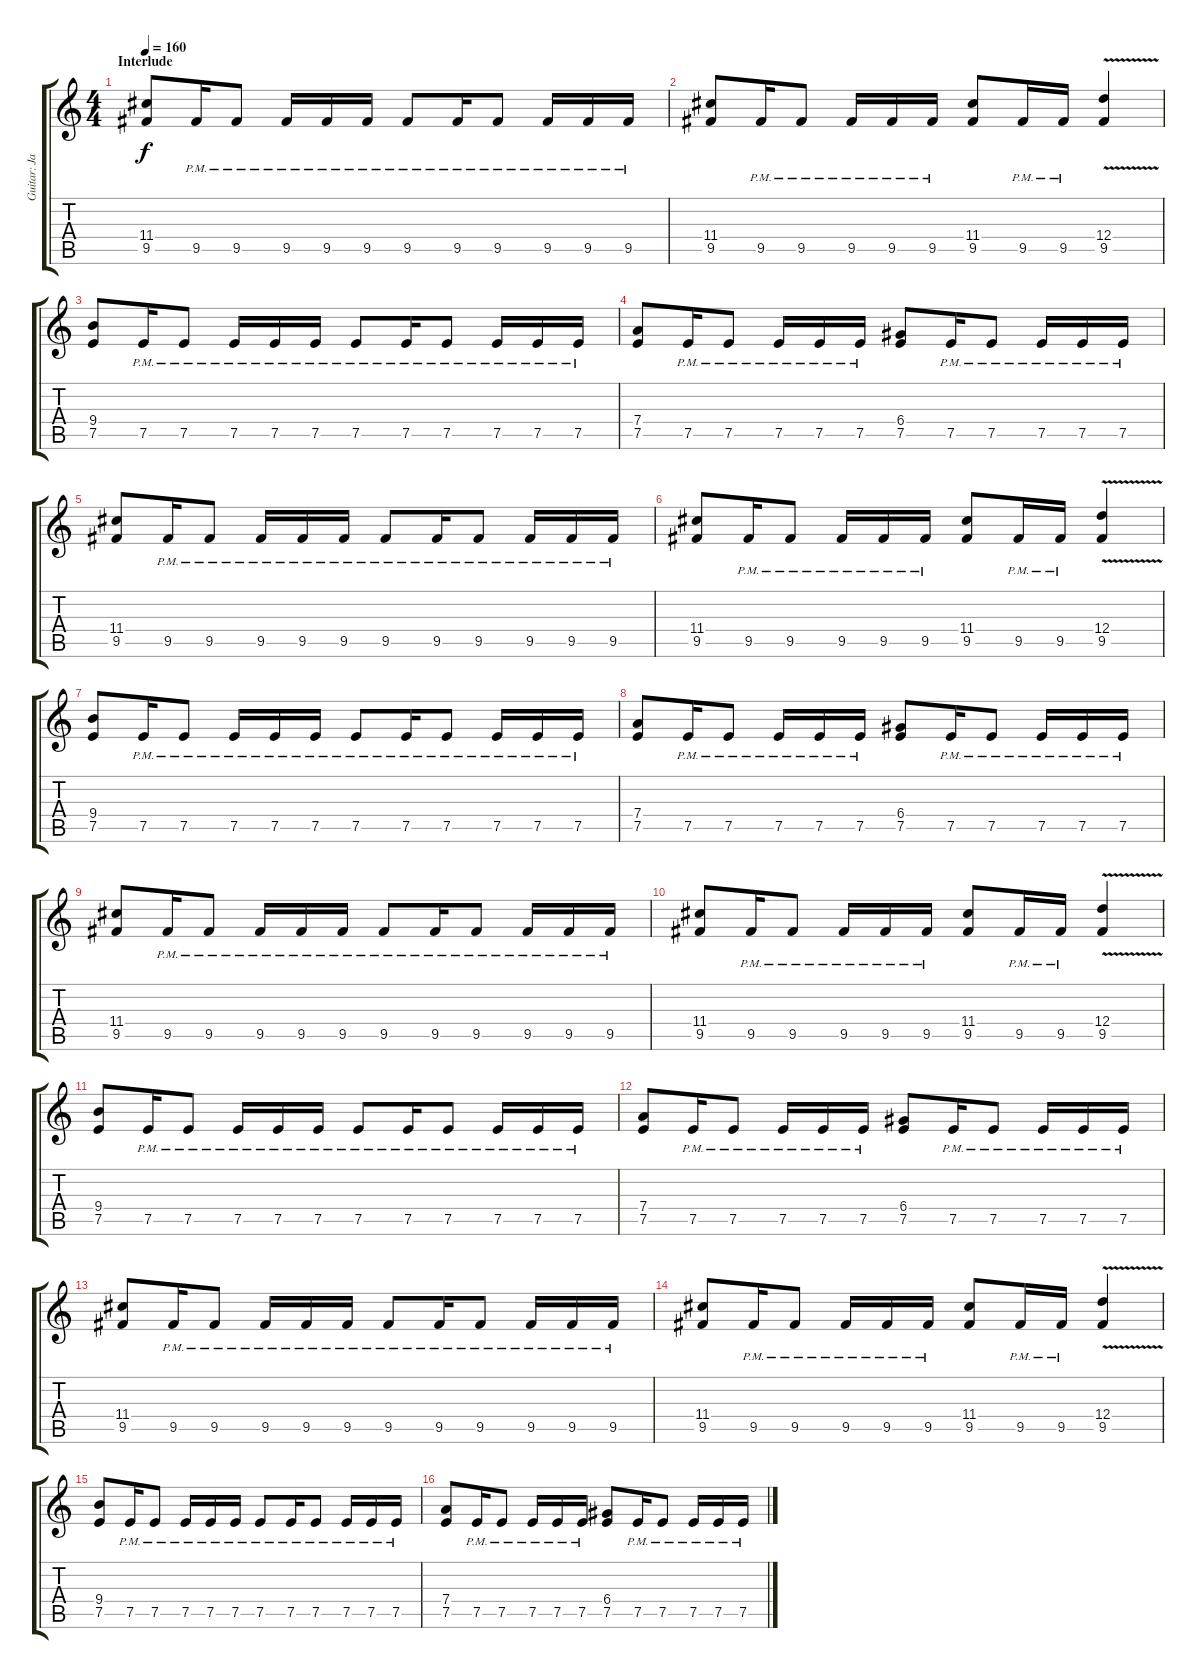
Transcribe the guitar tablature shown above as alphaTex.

\track ("Guitar: Jackie Slaughter" "Guitar: Ja") {instrument distortionguitar}
\staff {score tabs}
\tuning (E4 B3 G3 D3 A2 E2) {hide}
\ts (4 4)
\section ("" "Interlude")
\tempo 160
\clef g2
\ks c
(11.4 9.5).8{dy f} 9.5{pm}.16 9.5{pm}.8 9.5{pm}.16 9.5{pm}.16 9.5{pm}.16 9.5{pm}.8 9.5{pm}.16 9.5{pm}.8 9.5{pm}.16 9.5{pm}.16 9.5{pm}.16 |
(11.4 9.5).8 9.5{pm}.16 9.5{pm}.8 9.5{pm}.16 9.5{pm}.16 9.5{pm}.16 (11.4 9.5).8 9.5{pm}.16 9.5{pm}.16 (12.4{v} 9.5{v}).4 |
(9.4 7.5).8 7.5{pm}.16 7.5{pm}.8 7.5{pm}.16 7.5{pm}.16 7.5{pm}.16 7.5{pm}.8 7.5{pm}.16 7.5{pm}.8 7.5{pm}.16 7.5{pm}.16 7.5{pm}.16 |
(7.4 7.5).8 7.5{pm}.16 7.5{pm}.8 7.5{pm}.16 7.5{pm}.16 7.5{pm}.16 (6.4 7.5).8 7.5{pm}.16 7.5{pm}.8 7.5{pm}.16 7.5{pm}.16 7.5{pm}.16 |
(11.4 9.5).8 9.5{pm}.16 9.5{pm}.8 9.5{pm}.16 9.5{pm}.16 9.5{pm}.16 9.5{pm}.8 9.5{pm}.16 9.5{pm}.8 9.5{pm}.16 9.5{pm}.16 9.5{pm}.16 |
(11.4 9.5).8 9.5{pm}.16 9.5{pm}.8 9.5{pm}.16 9.5{pm}.16 9.5{pm}.16 (11.4 9.5).8 9.5{pm}.16 9.5{pm}.16 (12.4{v} 9.5{v}).4 |
(9.4 7.5).8 7.5{pm}.16 7.5{pm}.8 7.5{pm}.16 7.5{pm}.16 7.5{pm}.16 7.5{pm}.8 7.5{pm}.16 7.5{pm}.8 7.5{pm}.16 7.5{pm}.16 7.5{pm}.16 |
(7.4 7.5).8 7.5{pm}.16 7.5{pm}.8 7.5{pm}.16 7.5{pm}.16 7.5{pm}.16 (6.4 7.5).8 7.5{pm}.16 7.5{pm}.8 7.5{pm}.16 7.5{pm}.16 7.5{pm}.16 |
(11.4 9.5).8 9.5{pm}.16 9.5{pm}.8 9.5{pm}.16 9.5{pm}.16 9.5{pm}.16 9.5{pm}.8 9.5{pm}.16 9.5{pm}.8 9.5{pm}.16 9.5{pm}.16 9.5{pm}.16 |
(11.4 9.5).8 9.5{pm}.16 9.5{pm}.8 9.5{pm}.16 9.5{pm}.16 9.5{pm}.16 (11.4 9.5).8 9.5{pm}.16 9.5{pm}.16 (12.4{v} 9.5{v}).4 |
(9.4 7.5).8 7.5{pm}.16 7.5{pm}.8 7.5{pm}.16 7.5{pm}.16 7.5{pm}.16 7.5{pm}.8 7.5{pm}.16 7.5{pm}.8 7.5{pm}.16 7.5{pm}.16 7.5{pm}.16 |
(7.4 7.5).8 7.5{pm}.16 7.5{pm}.8 7.5{pm}.16 7.5{pm}.16 7.5{pm}.16 (6.4 7.5).8 7.5{pm}.16 7.5{pm}.8 7.5{pm}.16 7.5{pm}.16 7.5{pm}.16 |
(11.4 9.5).8 9.5{pm}.16 9.5{pm}.8 9.5{pm}.16 9.5{pm}.16 9.5{pm}.16 9.5{pm}.8 9.5{pm}.16 9.5{pm}.8 9.5{pm}.16 9.5{pm}.16 9.5{pm}.16 |
(11.4 9.5).8 9.5{pm}.16 9.5{pm}.8 9.5{pm}.16 9.5{pm}.16 9.5{pm}.16 (11.4 9.5).8 9.5{pm}.16 9.5{pm}.16 (12.4{v} 9.5{v}).4 |
(9.4 7.5).8 7.5{pm}.16 7.5{pm}.8 7.5{pm}.16 7.5{pm}.16 7.5{pm}.16 7.5{pm}.8 7.5{pm}.16 7.5{pm}.8 7.5{pm}.16 7.5{pm}.16 7.5{pm}.16 |
(7.4 7.5).8 7.5{pm}.16 7.5{pm}.8 7.5{pm}.16 7.5{pm}.16 7.5{pm}.16 (6.4 7.5).8 7.5{pm}.16 7.5{pm}.8 7.5{pm}.16 7.5{pm}.16 7.5{pm}.16
